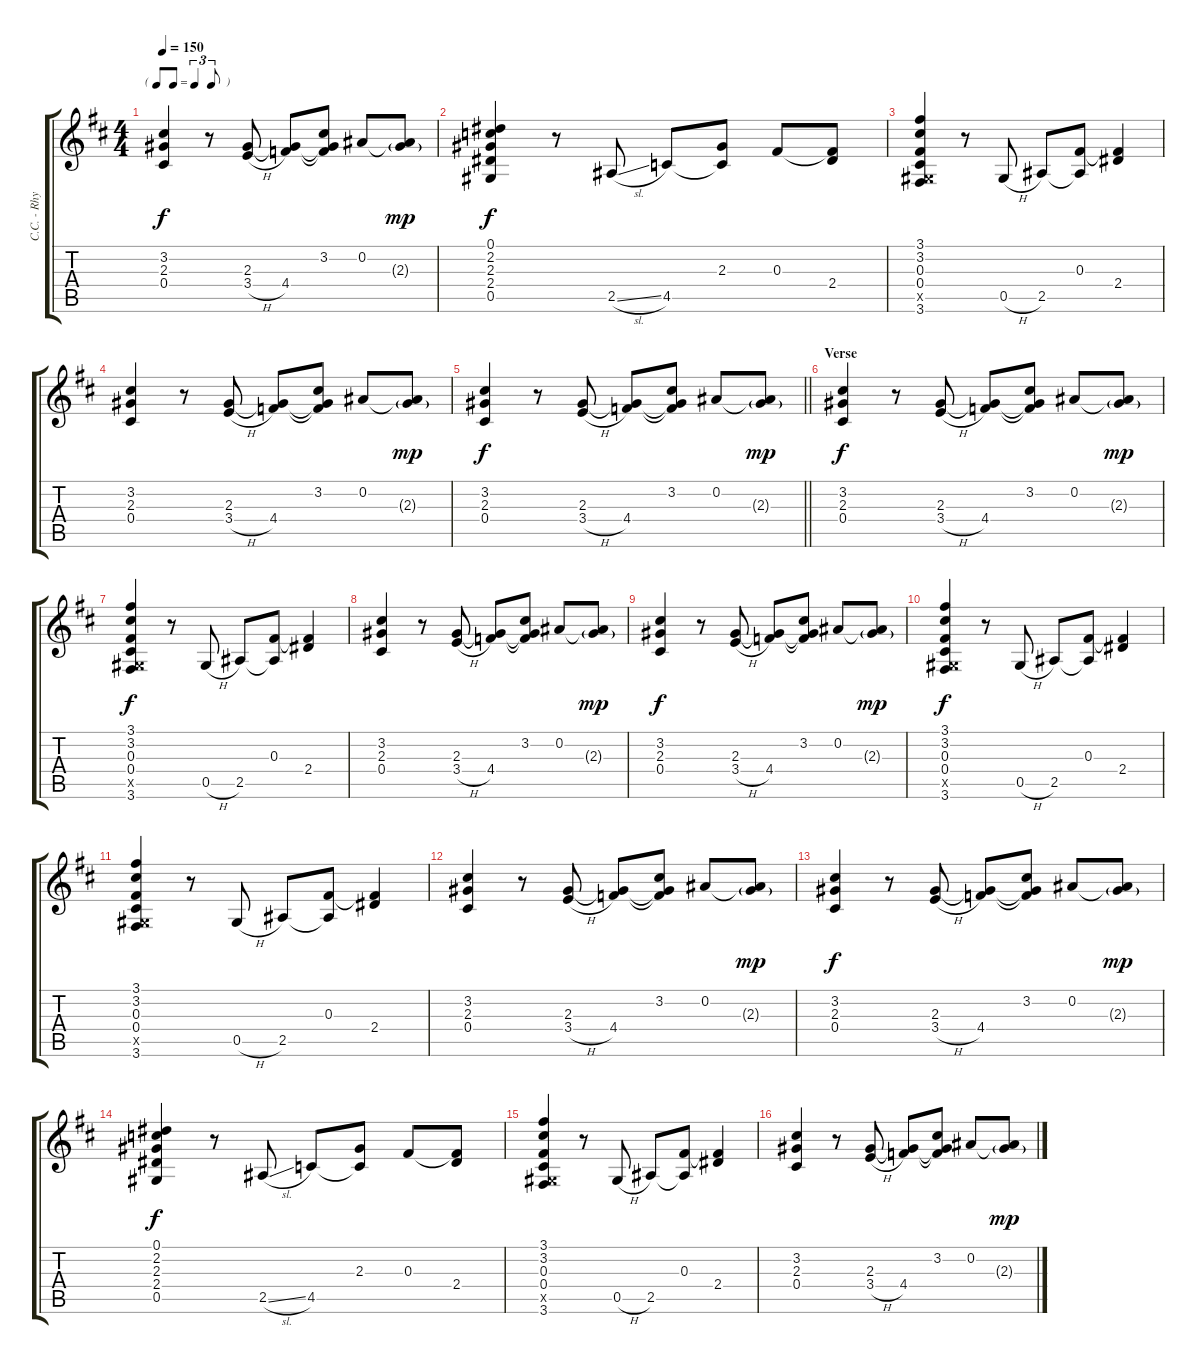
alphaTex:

\track ("C.C. - Rhythm" "C.C. - Rhy") {instrument distortionguitar}
\staff {score tabs}
\tuning (Eb4 Bb3 Gb3 Db3 Ab2 Eb2) {hide}
\ts (4 4)
\tf triplet8th
\tempo 150
\clef g2
\ks d
(3.2 2.3 0.4).4{dy f} r.8 (2.3 3.4{h}).8 (2.3{t} 4.4).8 (3.2 2.3{t} 4.4{t}).8 0.2.8 (0.2{t} 2.3{g}).8{dy mp} |
(0.1 2.2 2.3 2.4 0.5).4{dy f} r.8 2.5{sl}.8 4.5.8 (2.3 4.5{t}).8 0.3.8 (0.3{t} 2.4).8 |
(3.1 3.2 0.3 0.4 0.5{x} 3.6).4 r.8 0.5{h}.8 2.5.8 (0.3 2.5{t}).8 (0.3{t} 2.4).4 |
(3.2 2.3 0.4).4 r.8 (2.3 3.4{h}).8 (2.3{t} 4.4).8 (3.2 2.3{t} 4.4{t}).8 0.2.8 (0.2{t} 2.3{g}).8{dy mp} |
\barLineRight lightlight
(3.2 2.3 0.4).4{dy f} r.8 (2.3 3.4{h}).8 (2.3{t} 4.4).8 (3.2 2.3{t} 4.4{t}).8 0.2.8 (0.2{t} 2.3{g}).8{dy mp} |
\section ("" "Verse")
(3.2 2.3 0.4).4{dy f} r.8 (2.3 3.4{h}).8 (2.3{t} 4.4).8 (3.2 2.3{t} 4.4{t}).8 0.2.8 (0.2{t} 2.3{g}).8{dy mp} |
(3.1 3.2 0.3 0.4 0.5{x} 3.6).4{dy f} r.8 0.5{h}.8 2.5.8 (0.3 2.5{t}).8 (0.3{t} 2.4).4 |
(3.2 2.3 0.4).4 r.8 (2.3 3.4{h}).8 (2.3{t} 4.4).8 (3.2 2.3{t} 4.4{t}).8 0.2.8 (0.2{t} 2.3{g}).8{dy mp} |
(3.2 2.3 0.4).4{dy f} r.8 (2.3 3.4{h}).8 (2.3{t} 4.4).8 (3.2 2.3{t} 4.4{t}).8 0.2.8 (0.2{t} 2.3{g}).8{dy mp} |
(3.1 3.2 0.3 0.4 0.5{x} 3.6).4{dy f} r.8 0.5{h}.8 2.5.8 (0.3 2.5{t}).8 (0.3{t} 2.4).4 |
(3.1 3.2 0.3 0.4 0.5{x} 3.6).4 r.8 0.5{h}.8 2.5.8 (0.3 2.5{t}).8 (0.3{t} 2.4).4 |
(3.2 2.3 0.4).4 r.8 (2.3 3.4{h}).8 (2.3{t} 4.4).8 (3.2 2.3{t} 4.4{t}).8 0.2.8 (0.2{t} 2.3{g}).8{dy mp} |
(3.2 2.3 0.4).4{dy f} r.8 (2.3 3.4{h}).8 (2.3{t} 4.4).8 (3.2 2.3{t} 4.4{t}).8 0.2.8 (0.2{t} 2.3{g}).8{dy mp} |
(0.1 2.2 2.3 2.4 0.5).4{dy f} r.8 2.5{sl}.8 4.5.8 (2.3 4.5{t}).8 0.3.8 (0.3{t} 2.4).8 |
(3.1 3.2 0.3 0.4 0.5{x} 3.6).4 r.8 0.5{h}.8 2.5.8 (0.3 2.5{t}).8 (0.3{t} 2.4).4 |
(3.2 2.3 0.4).4 r.8 (2.3 3.4{h}).8 (2.3{t} 4.4).8 (3.2 2.3{t} 4.4{t}).8 0.2.8 (0.2{t} 2.3{g}).8{dy mp}
